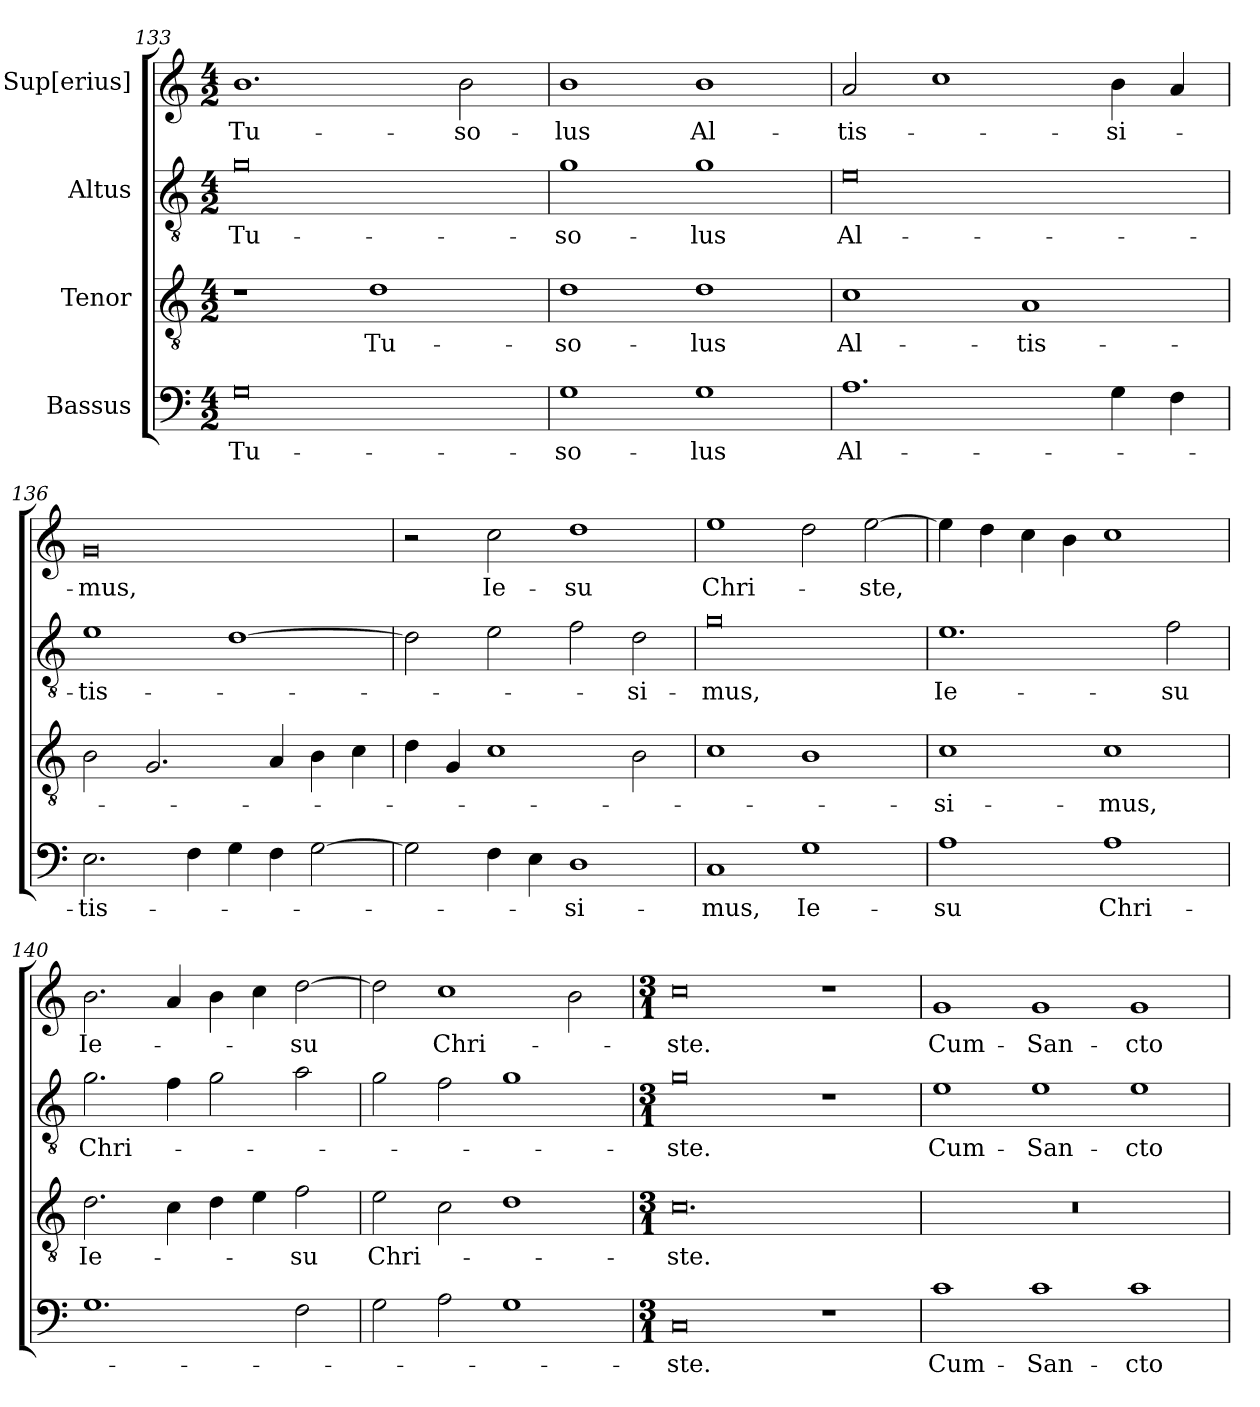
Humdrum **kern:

**kern	**text	**kern	**text	**kern	**text	**kern	**text
*part4	*part4	*part3	*part3	*part2	*part2	*part1	*part1
*staff4	*staff4	*staff3	*staff3	*staff2	*staff2	*staff1	*staff1
*I"Bassus	*	*I"Tenor	*	*I"Altus	*	*I"Sup[erius]	*
*clefF4	*	*clefGv2	*	*clefGv2	*	*clefG2	*
*k[]	*	*k[]	*	*k[]	*	*k[]	*
*M4/2	*	*M4/2	*	*M4/2	*	*M4/2	*
=133	=133	=133	=133	=133	=133	=133	=133
0G\	Tu-	1r	.	0g\	Tu-	1.b\	Tu-
.	.	1d\	Tu-	.	.	.	.
.	.	.	.	.	.	2b\	so-
=134	=134	=134	=134	=134	=134	=134	=134
1G\	so-	1d\	so-	1g\	so-	1b\	-lus
1G\	-lus	1d\	-lus	1g\	-lus	1b\	Al-
=135	=135	=135	=135	=135	=135	=135	=135
1.A\	Al-	1c\	Al-	0e\	Al-	2a/	-tis-
.	.	.	.	.	.	1cc\	.
.	.	1A/	-tis-	.	.	.	.
4G\	.	.	.	.	.	4b\	-si-
4F\	.	.	.	.	.	4a/	.
=136	=136	=136	=136	=136	=136	=136	=136
2.E\	-tis-	2B\	.	1e\	-tis-	0g/	-mus,
.	.	2.G/	.	.	.	.	.
4F\	.	.	.	.	.	.	.
4G\	.	.	.	[1d\	.	.	.
4F\	.	4A/	.	.	.	.	.
[2G\	.	4B\	.	.	.	.	.
.	.	4c\	.	.	.	.	.
=137	=137	=137	=137	=137	=137	=137	=137
2G\]	.	4d\	.	2d\]	.	2r	.
.	.	4G/	.	.	.	.	.
4F\	.	1c\	.	2e\	.	2cc\	Ie-
4E\	.	.	.	.	.	.	.
1D\	-si-	.	.	2f\	.	1dd\	-su
.	.	2B\	.	2d\	-si-	.	.
=138	=138	=138	=138	=138	=138	=138	=138
1C/	-mus,	1c\	.	0g\	-mus,	1ee\	Chri-
1G\	Ie-	1B\	.	.	.	2dd\	.
.	.	.	.	.	.	[2ee\	-ste,
=139	=139	=139	=139	=139	=139	=139	=139
1A\	-su	1c\	-si-	1.e\	Ie-	4ee\]	.
.	.	.	.	.	.	4dd\	.
.	.	.	.	.	.	4cc\	.
.	.	.	.	.	.	4b\	.
1A\	Chri-	1c\	-mus,	.	.	1cc\	.
.	.	.	.	2f\	-su	.	.
=140	=140	=140	=140	=140	=140	=140	=140
1.G\	.	2.d\	Ie-	2.g\	Chri-	2.b\	Ie-
.	.	4c\	.	4f\	.	4a/	.
.	.	4d\	.	2g\	.	4b\	.
.	.	4e\	.	.	.	4cc\	.
2F\	.	2f\	-su	2a\	.	[2dd\	-su
=141	=141	=141	=141	=141	=141	=141	=141
2G\	.	2e\	Chri-	2g\	.	2dd\]	.
2A\	.	2c\	.	2f\	.	1cc\	Chri-
1G\	.	1d\	.	1g\	.	.	.
.	.	.	.	.	.	2b\	.
=142	=142	=142	=142	=142	=142	=142	=142
*M3/1	*	*M3/1	*	*M3/1	*	*M3/1	*
0C/	-ste.	0.c\	-ste.	0g\	-ste.	0cc\	-ste.
1r	.	.	.	1r	.	1r	.
=143	=143	=143	=143	=143	=143	=143	=143
1c\	Cum-	0.r	.	1e\	Cum-	1g/	Cum-
1c\	San-	.	.	1e\	San-	1g/	San-
1c\	-cto	.	.	1e\	-cto	1g/	-cto
=	=	=	=	=	=	=	=
*-	*-	*-	*-	*-	*-	*-	*-
